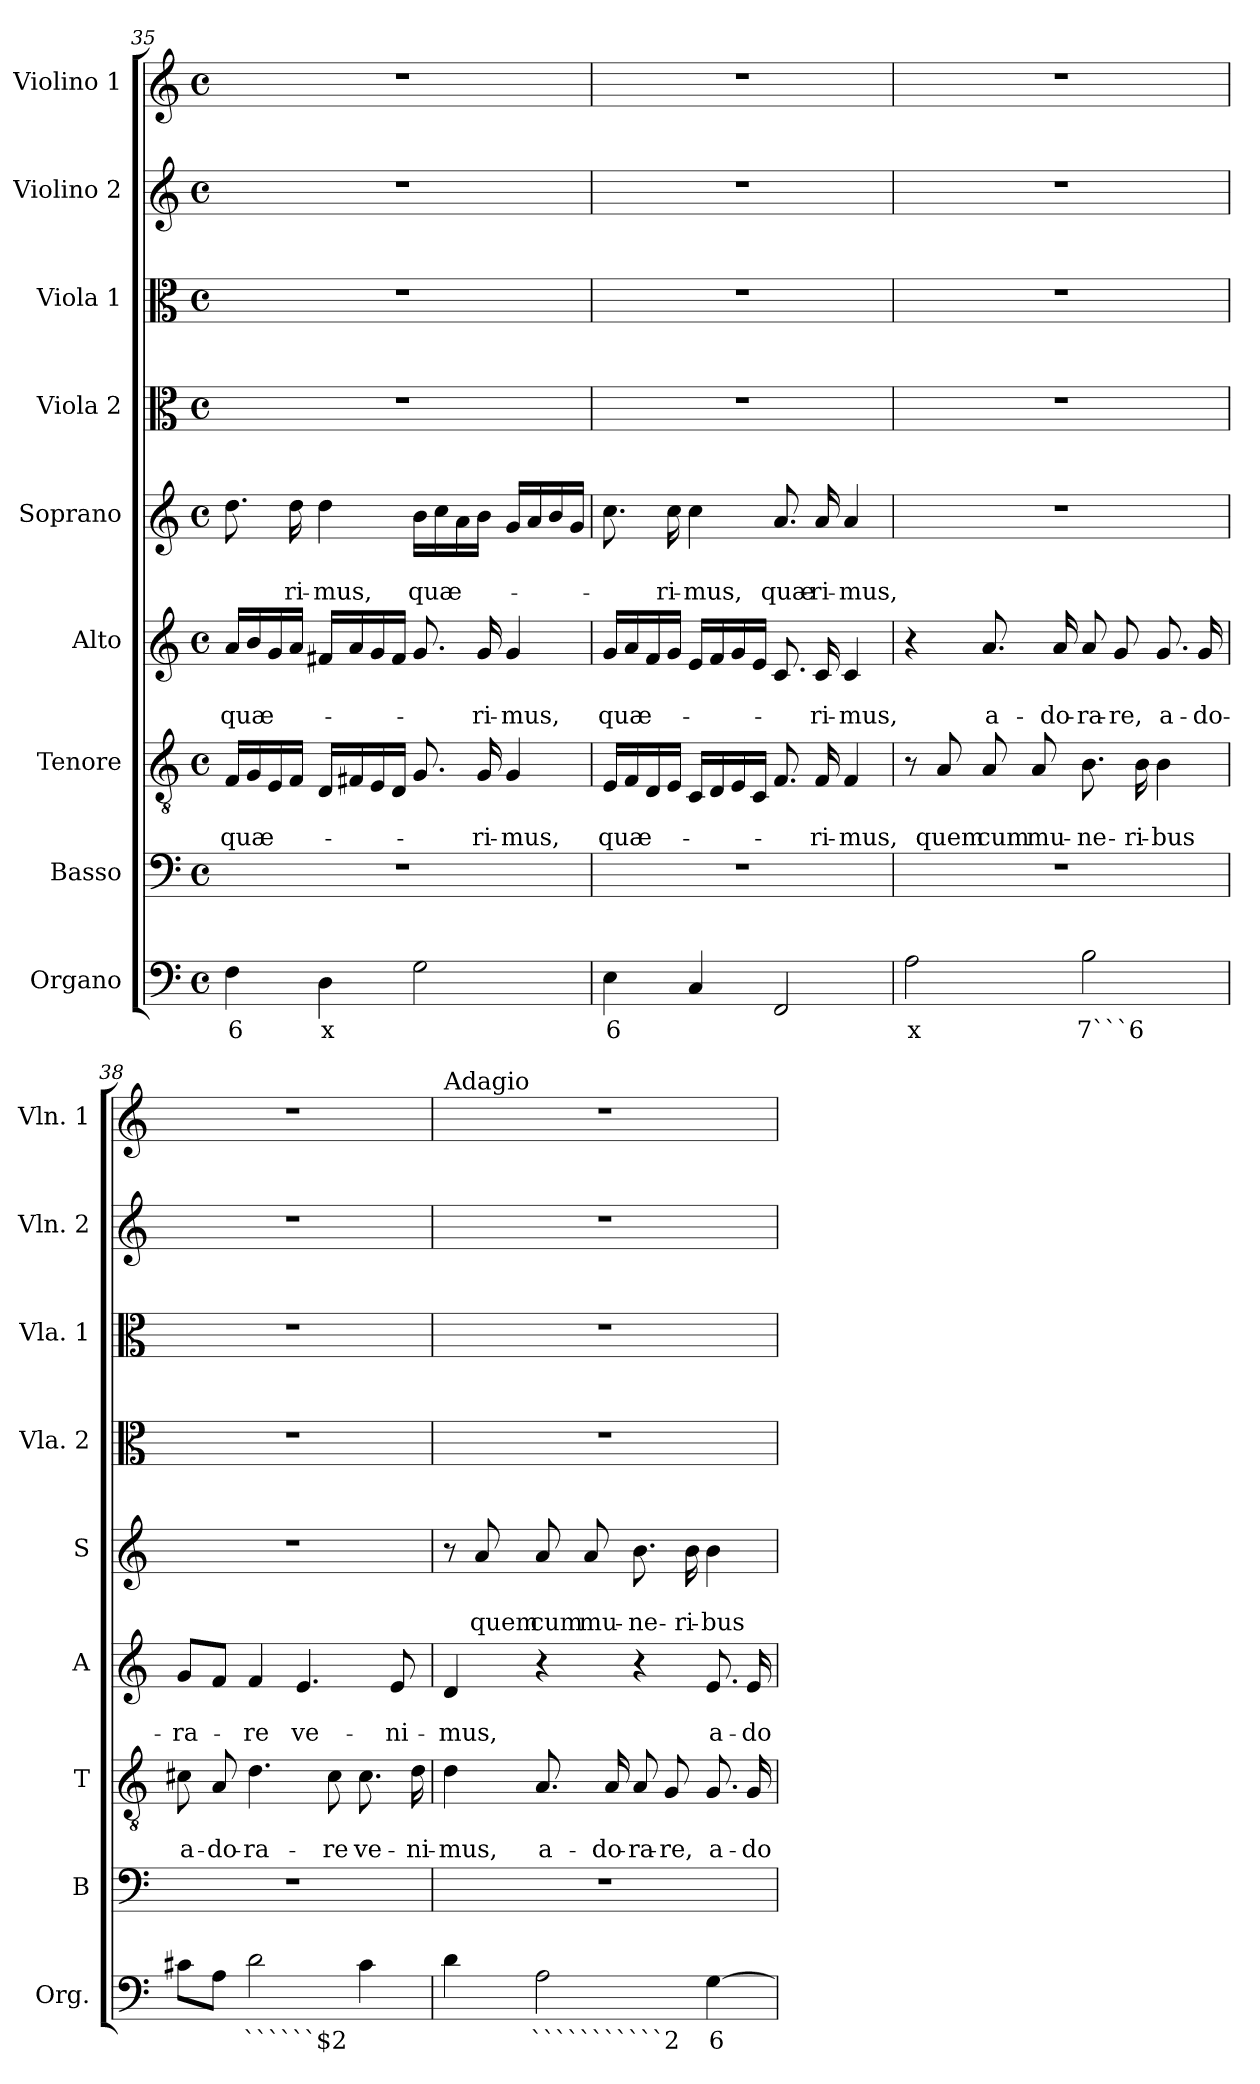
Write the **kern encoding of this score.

**kern	**text	**kern	**kern	**text	**text	**kern	**text	**text	**kern	**text	**text	**kern	**kern	**kern	**kern
*part9	*part9	*part8	*part7	*part7	*part7	*part6	*part6	*part6	*part5	*part5	*part5	*part4	*part3	*part2	*part1
*staff9	*staff9	*staff8	*staff7	*staff7	*staff7	*staff6	*staff6	*staff6	*staff5	*staff5	*staff5	*staff4	*staff3	*staff2	*staff1
*I"Organo	*	*I"Basso	*I"Tenore	*	*	*I"Alto	*	*	*I"Soprano	*	*	*I"Viola 2	*I"Viola 1	*I"Violino 2	*I"Violino 1
*I'Org.	*	*I'B	*I'T	*	*	*I'A	*	*	*I'S	*	*	*I'Vla. 2	*I'Vla. 1	*I'Vln. 2	*I'Vln. 1
!!LO:PB:g=z
*clefF4	*	*clefF4	*clefGv2	*	*	*clefG2	*	*	*clefG2	*	*	*clefC3	*clefC3	*clefG2	*clefG2
*k[]	*	*k[]	*k[]	*	*	*k[]	*	*	*k[]	*	*	*k[]	*k[]	*k[]	*k[]
*C:	*	*C:	*C:	*	*	*C:	*	*	*C:	*	*	*C:	*C:	*C:	*C:
*M4/4	*	*M4/4	*M4/4	*	*	*M4/4	*	*	*M4/4	*	*	*M4/4	*M4/4	*M4/4	*M4/4
*met(c)	*	*met(c)	*met(c)	*	*	*met(c)	*	*	*met(c)	*	*	*met(c)	*met(c)	*met(c)	*met(c)
=35	=35	=35	=35	=35	=35	=35	=35	=35	=35	=35	=35	=35	=35	=35	=35
!	!LO:LY:b	!	!	!	!LO:LY:b	!	!	!LO:LY:b	!	!	!	!	!	!	!
4F\	6	1r	16F/LL	.	quæ-	16a/LL	.	quæ-	8.dd\	.	.	1r	1r	1r	1r
.	.	.	16G/	.	.	16b/	.	.	.	.	.	.	.	.	.
.	.	.	16E/	.	.	16g/	.	.	.	.	.	.	.	.	.
!	!	!	!	!	!	!	!	!	!	!	!LO:LY:b	!	!	!	!
.	.	.	16F/JJ	.	.	16a/JJ	.	.	16dd\	.	-ri-	.	.	.	.
!	!LO:LY:b	!	!	!	!	!	!	!	!	!	!LO:LY:b	!	!	!	!
4D\	x	.	16D/LL	.	.	16f#X/LL	.	.	4dd\	.	-mus,	.	.	.	.
.	.	.	16F#X/	.	.	16a/	.	.	.	.	.	.	.	.	.
.	.	.	16E/	.	.	16g/	.	.	.	.	.	.	.	.	.
.	.	.	16D/JJ	.	.	16f#/JJ	.	.	.	.	.	.	.	.	.
!	!	!	!	!	!	!	!	!	!	!	!LO:LY:b	!	!	!	!
2G\	.	.	8.G/	.	.	8.g/	.	.	16b\LL	.	quæ-	.	.	.	.
.	.	.	.	.	.	.	.	.	16cc\	.	.	.	.	.	.
.	.	.	.	.	.	.	.	.	16a\	.	.	.	.	.	.
!	!	!	!	!	!LO:LY:b	!	!	!LO:LY:b	!	!	!	!	!	!	!
.	.	.	16G/	.	-ri-	16g/	.	-ri-	16b\JJ	.	.	.	.	.	.
!	!	!	!	!	!LO:LY:b	!	!	!LO:LY:b	!	!	!	!	!	!	!
.	.	.	4G/	.	-mus,	4g/	.	-mus,	16g/LL	.	.	.	.	.	.
.	.	.	.	.	.	.	.	.	16a/	.	.	.	.	.	.
.	.	.	.	.	.	.	.	.	16b/	.	.	.	.	.	.
.	.	.	.	.	.	.	.	.	16g/JJ	.	.	.	.	.	.
=36	=36	=36	=36	=36	=36	=36	=36	=36	=36	=36	=36	=36	=36	=36	=36
!	!LO:LY:b	!	!	!	!LO:LY:b	!	!	!LO:LY:b	!	!	!	!	!	!	!
4E\	6	1r	16E/LL	.	quæ-	16g/LL	.	quæ-	8.cc\	.	.	1r	1r	1r	1r
.	.	.	16F/	.	.	16a/	.	.	.	.	.	.	.	.	.
.	.	.	16D/	.	.	16f/	.	.	.	.	.	.	.	.	.
!	!	!	!	!	!	!	!	!	!	!	!LO:LY:b	!	!	!	!
.	.	.	16E/JJ	.	.	16g/JJ	.	.	16cc\	.	-ri-	.	.	.	.
!	!	!	!	!	!	!	!	!	!	!	!LO:LY:b	!	!	!	!
4C/	.	.	16C/LL	.	.	16e/LL	.	.	4cc\	.	-mus,	.	.	.	.
.	.	.	16D/	.	.	16f/	.	.	.	.	.	.	.	.	.
.	.	.	16E/	.	.	16g/	.	.	.	.	.	.	.	.	.
.	.	.	16C/JJ	.	.	16e/JJ	.	.	.	.	.	.	.	.	.
!	!	!	!	!	!	!	!	!	!	!	!LO:LY:b	!	!	!	!
2FF/	.	.	8.F/	.	.	8.c/	.	.	8.a/	.	quæ-	.	.	.	.
!	!	!	!	!	!LO:LY:b	!	!	!LO:LY:b	!	!	!LO:LY:b	!	!	!	!
.	.	.	16F/	.	-ri-	16c/	.	-ri-	16a/	.	-ri-	.	.	.	.
!	!	!	!	!	!LO:LY:b	!	!	!LO:LY:b	!	!	!LO:LY:b	!	!	!	!
.	.	.	4F/	.	-mus,	4c/	.	-mus,	4a/	.	-mus,	.	.	.	.
=37	=37	=37	=37	=37	=37	=37	=37	=37	=37	=37	=37	=37	=37	=37	=37
!	!LO:LY:b	!	!	!	!	!	!	!	!	!	!	!	!	!	!
2A\	x	1r	8r	.	.	4r	.	.	1r	.	.	1r	1r	1r	1r
!	!	!	!	!	!LO:LY:b	!	!	!	!	!	!	!	!	!	!
.	.	.	8A/	.	quem	.	.	.	.	.	.	.	.	.	.
!	!	!	!	!	!LO:LY:b	!	!	!LO:LY:b	!	!	!	!	!	!	!
.	.	.	8A/	.	cum	8.a/	.	a-	.	.	.	.	.	.	.
!	!	!	!	!	!LO:LY:b	!	!	!	!	!	!	!	!	!	!
.	.	.	8A/	.	mu-	.	.	.	.	.	.	.	.	.	.
!	!	!	!	!	!	!	!	!LO:LY:b	!	!	!	!	!	!	!
.	.	.	.	.	.	16a/	.	-do-	.	.	.	.	.	.	.
!	!LO:LY:b	!	!	!	!LO:LY:b	!	!	!LO:LY:b	!	!	!	!	!	!	!
2B\	7```6	.	8.B\	.	-ne-	8a/	.	-ra-	.	.	.	.	.	.	.
!	!	!	!	!	!	!	!	!LO:LY:b	!	!	!	!	!	!	!
.	.	.	.	.	.	8g/	.	-re,	.	.	.	.	.	.	.
!	!	!	!	!	!LO:LY:b	!	!	!	!	!	!	!	!	!	!
.	.	.	16B\	.	-ri-	.	.	.	.	.	.	.	.	.	.
!	!	!	!	!	!LO:LY:b	!	!	!LO:LY:b	!	!	!	!	!	!	!
.	.	.	4B\	.	-bus	8.g/	.	a-	.	.	.	.	.	.	.
!	!	!	!	!	!	!	!	!LO:LY:b	!	!	!	!	!	!	!
.	.	.	.	.	.	16g/	.	-do-	.	.	.	.	.	.	.
=38	=38	=38	=38	=38	=38	=38	=38	=38	=38	=38	=38	=38	=38	=38	=38
!	!	!	!	!	!LO:LY:b	!	!	!LO:LY:b	!	!	!	!	!	!	!
8c#X\L	.	1r	8c#X\	.	a-	8g/L	.	-ra-	1r	.	.	1r	1r	1r	1r
!	!	!	!	!	!LO:LY:b	!	!	!	!	!	!	!	!	!	!
8A\J	.	.	8A/	.	-do-	8f/J	.	.	.	.	.	.	.	.	.
!	!LO:LY:b	!	!	!	!LO:LY:b	!	!	!LO:LY:b	!	!	!	!	!	!	!
2d\	``````$2	.	4.d\	.	-ra-	4f/	.	-re	.	.	.	.	.	.	.
!	!	!	!	!	!	!	!	!LO:LY:b	!	!	!	!	!	!	!
.	.	.	.	.	.	4.e/	.	ve-	.	.	.	.	.	.	.
!	!	!	!	!	!LO:LY:b	!	!	!	!	!	!	!	!	!	!
.	.	.	8c#\	.	-re	.	.	.	.	.	.	.	.	.	.
!	!	!	!	!	!LO:LY:b	!	!	!	!	!	!	!	!	!	!
4c#\	.	.	8.c#\	.	ve-	.	.	.	.	.	.	.	.	.	.
!	!	!	!	!	!	!	!	!LO:LY:b	!	!	!	!	!	!	!
.	.	.	.	.	.	8e/	.	-ni-	.	.	.	.	.	.	.
!	!	!	!	!	!LO:LY:b	!	!	!	!	!	!	!	!	!	!
.	.	.	16d\	.	-ni-	.	.	.	.	.	.	.	.	.	.
!!LO:LB:g=z
=39	=39	=39	=39	=39	=39	=39	=39	=39	=39	=39	=39	=39	=39	=39	=39
!	!	!	!	!	!	!	!	!	!	!	!	!	!	!	!LO:TX:a:t=Adagio
!	!	!	!	!	!LO:LY:b	!	!	!LO:LY:b	!	!	!	!	!	!	!
4d\	.	1r	4d\	.	-mus,	4d/	.	-mus,	8r	.	.	1r	1r	1r	1r
!	!	!	!	!	!	!	!	!	!	!	!LO:LY:b	!	!	!	!
.	.	.	.	.	.	.	.	.	8a/	.	quem	.	.	.	.
!	!LO:LY:b	!	!	!	!LO:LY:b	!	!	!	!	!	!LO:LY:b	!	!	!	!
2A\	```````````2	.	8.A/	.	a-	4r	.	.	8a/	.	cum	.	.	.	.
!	!	!	!	!	!	!	!	!	!	!	!LO:LY:b	!	!	!	!
.	.	.	.	.	.	.	.	.	8a/	.	mu-	.	.	.	.
!	!	!	!	!	!LO:LY:b	!	!	!	!	!	!	!	!	!	!
.	.	.	16A/	.	-do-	.	.	.	.	.	.	.	.	.	.
!	!	!	!	!	!LO:LY:b	!	!	!	!	!	!LO:LY:b	!	!	!	!
.	.	.	8A/	.	-ra-	4r	.	.	8.b\	.	-ne-	.	.	.	.
!	!	!	!	!	!LO:LY:b	!	!	!	!	!	!	!	!	!	!
.	.	.	8G/	.	-re,	.	.	.	.	.	.	.	.	.	.
!	!	!	!	!	!	!	!	!	!	!	!LO:LY:b	!	!	!	!
.	.	.	.	.	.	.	.	.	16b\	.	-ri-	.	.	.	.
!	!LO:LY:b	!	!	!	!LO:LY:b	!	!	!LO:LY:b	!	!	!LO:LY:b	!	!	!	!
[4G\	6	.	8.G/	.	a-	8.e/	.	a-	4b\	.	-bus	.	.	.	.
!	!	!	!	!	!LO:LY:b	!	!	!LO:LY:b	!	!	!	!	!	!	!
.	.	.	16G/	.	-do-	16e/	.	-do-	.	.	.	.	.	.	.
=	=	=	=	=	=	=	=	=	=	=	=	=	=	=	=
*-	*-	*-	*-	*-	*-	*-	*-	*-	*-	*-	*-	*-	*-	*-	*-
